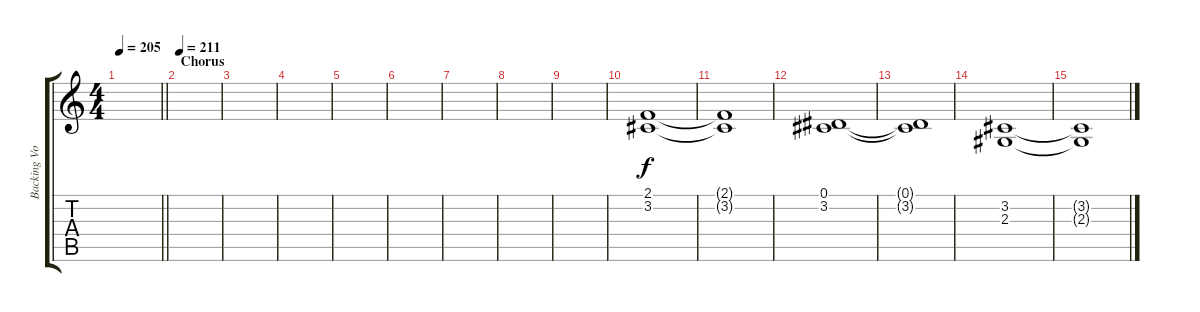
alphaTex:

\track ("Backing Vocals" "Backing Vo") {instrument tenorsax}
\staff {score tabs}
\tuning (Eb4 Bb3 Gb3 Db3 Ab2 Eb2) {hide}
\ts (4 4)
\tempo 205
\clef g2
\barLineRight lightlight
\ks c
|
\section ("" "Chorus")
\tempo 211
|
|
|
|
|
|
|
|
(2.1 3.2).1 |
(2.1{t} 3.2{t}).1 |
(0.1 3.2).1 |
(0.1{t} 3.2{t}).1 |
(3.2 2.3).1 |
(3.2{t} 2.3{t}).1
